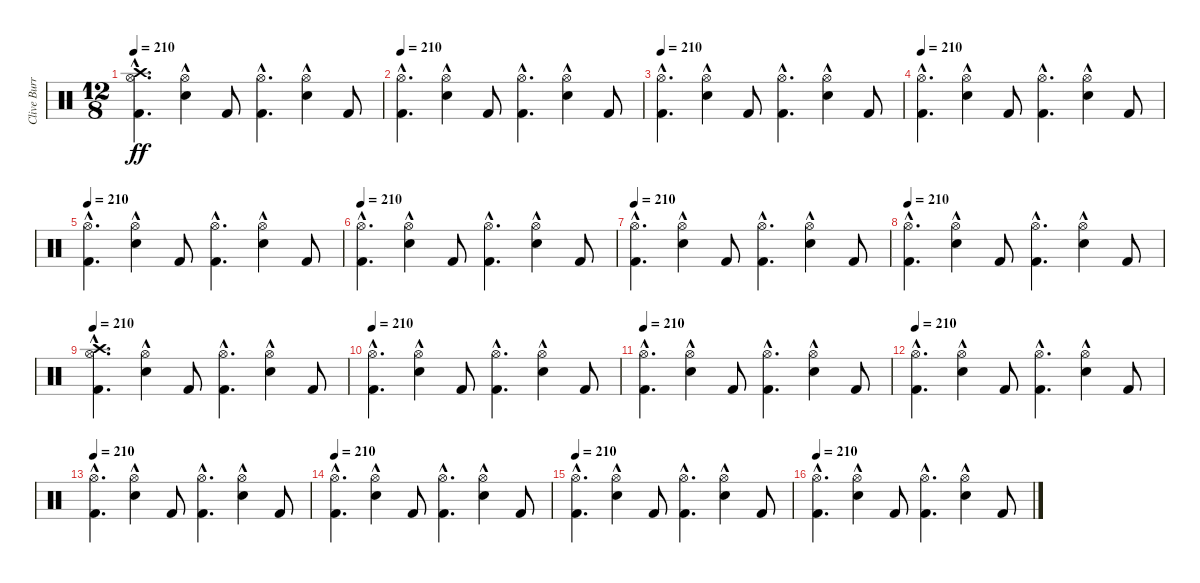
\track ("Clive Burr" "Clive Burr") {instrument percussion}
\staff {score}
\articulation defaults
\ts (12 8)
\tempo 210
\clef neutral
\ks c
("Kick (hit) 2"{hac} "Hi-Hat (open)"{hac} "Crash high (hit)"{hac}).4{d dy ff} ("Snare (hit) 2"{hac} "Hi-Hat (open)").4 "Kick (hit) 2".8 ("Kick (hit) 2"{hac} "Hi-Hat (open)"{hac}).4{d} ("Snare (hit) 2"{hac} "Hi-Hat (open)").4 "Kick (hit) 2".8 |
\tempo 210
("Kick (hit) 2"{hac} "Hi-Hat (open)"{hac}).4{d} ("Snare (hit) 2"{hac} "Hi-Hat (open)").4 "Kick (hit) 2".8 ("Kick (hit) 2"{hac} "Hi-Hat (open)"{hac}).4{d} ("Snare (hit) 2"{hac} "Hi-Hat (open)").4 "Kick (hit) 2".8 |
\tempo 210
("Kick (hit) 2"{hac} "Hi-Hat (open)"{hac}).4{d} ("Snare (hit) 2"{hac} "Hi-Hat (open)").4 "Kick (hit) 2".8 ("Kick (hit) 2"{hac} "Hi-Hat (open)"{hac}).4{d} ("Snare (hit) 2"{hac} "Hi-Hat (open)").4 "Kick (hit) 2".8 |
\tempo 210
("Kick (hit) 2"{hac} "Hi-Hat (open)"{hac}).4{d} ("Snare (hit) 2"{hac} "Hi-Hat (open)").4 "Kick (hit) 2".8 ("Kick (hit) 2"{hac} "Hi-Hat (open)"{hac}).4{d} ("Snare (hit) 2"{hac} "Hi-Hat (open)").4 "Kick (hit) 2".8 |
\tempo 210
("Kick (hit) 2"{hac} "Hi-Hat (open)"{hac}).4{d} ("Snare (hit) 2"{hac} "Hi-Hat (open)").4 "Kick (hit) 2".8 ("Kick (hit) 2"{hac} "Hi-Hat (open)"{hac}).4{d} ("Snare (hit) 2"{hac} "Hi-Hat (open)").4 "Kick (hit) 2".8 |
\tempo 210
("Kick (hit) 2"{hac} "Hi-Hat (open)"{hac}).4{d} ("Snare (hit) 2"{hac} "Hi-Hat (open)").4 "Kick (hit) 2".8 ("Kick (hit) 2"{hac} "Hi-Hat (open)"{hac}).4{d} ("Snare (hit) 2"{hac} "Hi-Hat (open)").4 "Kick (hit) 2".8 |
\tempo 210
("Kick (hit) 2"{hac} "Hi-Hat (open)"{hac}).4{d} ("Snare (hit) 2"{hac} "Hi-Hat (open)").4 "Kick (hit) 2".8 ("Kick (hit) 2"{hac} "Hi-Hat (open)"{hac}).4{d} ("Snare (hit) 2"{hac} "Hi-Hat (open)").4 "Kick (hit) 2".8 |
\tempo 210
("Kick (hit) 2"{hac} "Hi-Hat (open)"{hac}).4{d} ("Snare (hit) 2"{hac} "Hi-Hat (open)").4 "Kick (hit) 2".8 ("Kick (hit) 2"{hac} "Hi-Hat (open)"{hac}).4{d} ("Snare (hit) 2"{hac} "Hi-Hat (open)").4 "Kick (hit) 2".8 |
\tempo 210
("Kick (hit) 2"{hac} "Hi-Hat (open)"{hac} "Crash high (hit)"{hac}).4{d} ("Snare (hit) 2"{hac} "Hi-Hat (open)").4 "Kick (hit) 2".8 ("Kick (hit) 2"{hac} "Hi-Hat (open)"{hac}).4{d} ("Snare (hit) 2"{hac} "Hi-Hat (open)").4 "Kick (hit) 2".8 |
\tempo 210
("Kick (hit) 2"{hac} "Hi-Hat (open)"{hac}).4{d} ("Snare (hit) 2"{hac} "Hi-Hat (open)").4 "Kick (hit) 2".8 ("Kick (hit) 2"{hac} "Hi-Hat (open)"{hac}).4{d} ("Snare (hit) 2"{hac} "Hi-Hat (open)").4 "Kick (hit) 2".8 |
\tempo 210
("Kick (hit) 2"{hac} "Hi-Hat (open)"{hac}).4{d} ("Snare (hit) 2"{hac} "Hi-Hat (open)").4 "Kick (hit) 2".8 ("Kick (hit) 2"{hac} "Hi-Hat (open)"{hac}).4{d} ("Snare (hit) 2"{hac} "Hi-Hat (open)").4 "Kick (hit) 2".8 |
\tempo 210
("Kick (hit) 2"{hac} "Hi-Hat (open)"{hac}).4{d} ("Snare (hit) 2"{hac} "Hi-Hat (open)").4 "Kick (hit) 2".8 ("Kick (hit) 2"{hac} "Hi-Hat (open)"{hac}).4{d} ("Snare (hit) 2"{hac} "Hi-Hat (open)").4 "Kick (hit) 2".8 |
\tempo 210
("Kick (hit) 2"{hac} "Hi-Hat (open)"{hac}).4{d} ("Snare (hit) 2"{hac} "Hi-Hat (open)").4 "Kick (hit) 2".8 ("Kick (hit) 2"{hac} "Hi-Hat (open)"{hac}).4{d} ("Snare (hit) 2"{hac} "Hi-Hat (open)").4 "Kick (hit) 2".8 |
\tempo 210
("Kick (hit) 2"{hac} "Hi-Hat (open)"{hac}).4{d} ("Snare (hit) 2"{hac} "Hi-Hat (open)").4 "Kick (hit) 2".8 ("Kick (hit) 2"{hac} "Hi-Hat (open)"{hac}).4{d} ("Snare (hit) 2"{hac} "Hi-Hat (open)").4 "Kick (hit) 2".8 |
\tempo 210
("Kick (hit) 2"{hac} "Hi-Hat (open)"{hac}).4{d} ("Snare (hit) 2"{hac} "Hi-Hat (open)").4 "Kick (hit) 2".8 ("Kick (hit) 2"{hac} "Hi-Hat (open)"{hac}).4{d} ("Snare (hit) 2"{hac} "Hi-Hat (open)").4 "Kick (hit) 2".8 |
\tempo 210
("Kick (hit) 2"{hac} "Hi-Hat (open)"{hac}).4{d} ("Snare (hit) 2"{hac} "Hi-Hat (open)").4 "Kick (hit) 2".8 ("Kick (hit) 2"{hac} "Hi-Hat (open)"{hac}).4{d} ("Snare (hit) 2"{hac} "Hi-Hat (open)").4 "Kick (hit) 2".8
